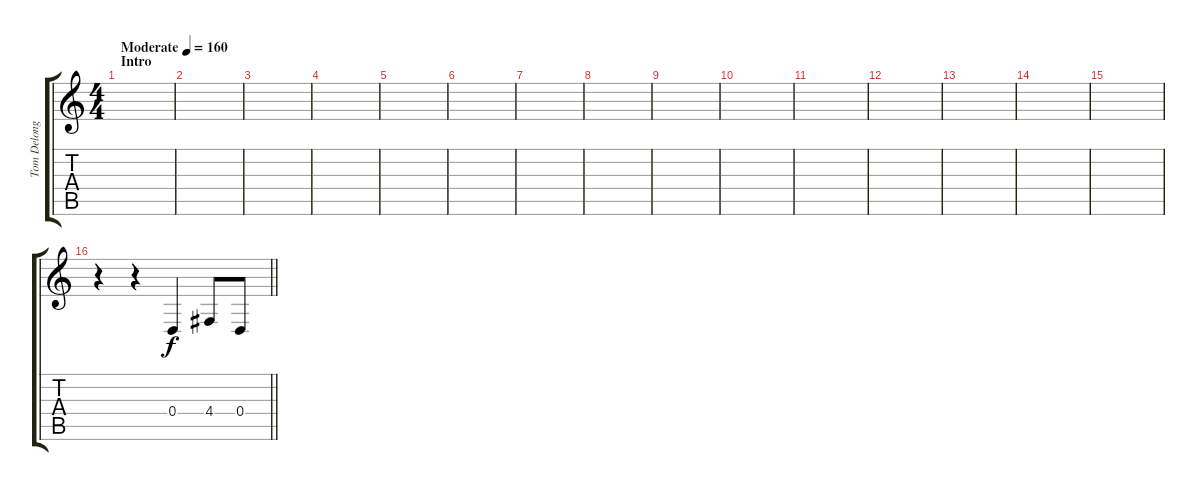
\track ("Tom Delonge - Vocals" "Tom Delong") {instrument altosax}
\staff {score tabs}
\tuning (E4 B3 G3 D3 A2 E2) {hide}
\ts (4 4)
\section ("" "Intro")
\tempo (160 "Moderate")
\clef g2
\ks c
|
|
|
|
|
|
|
|
|
|
|
|
|
|
|
\barLineRight lightlight
r.4 r.4 0.4.4 4.4.8 0.4.8
